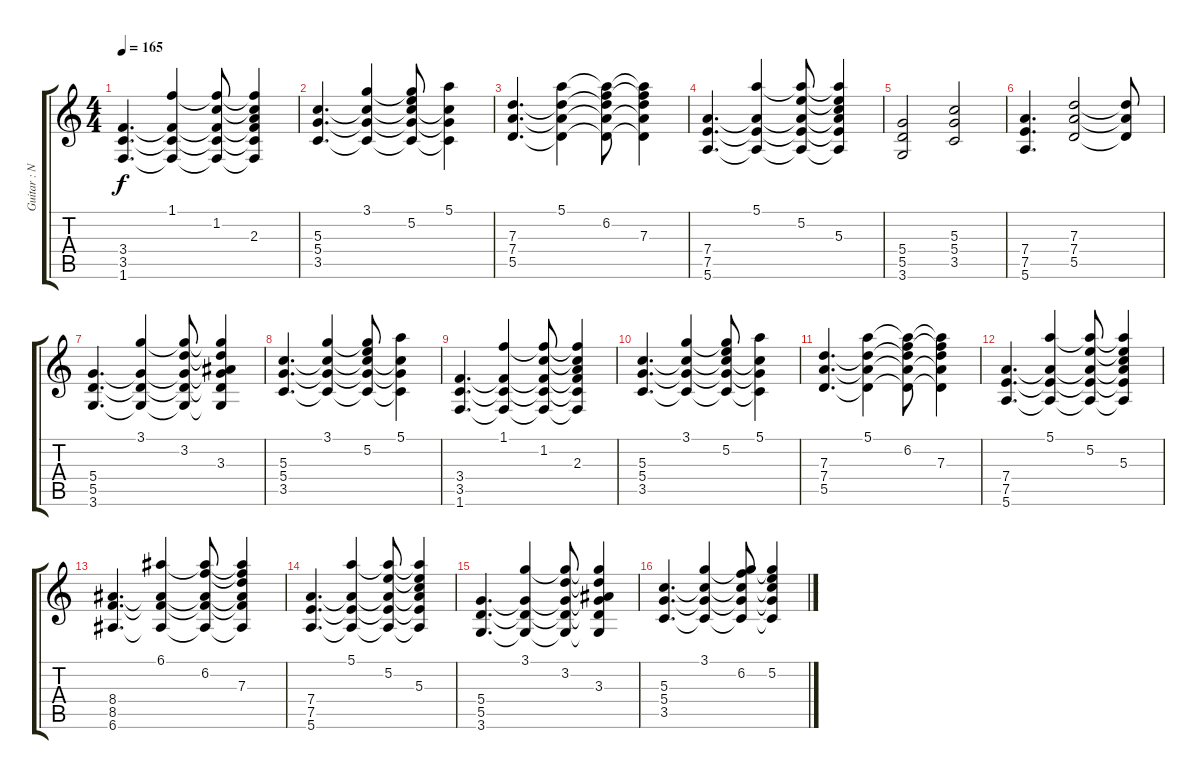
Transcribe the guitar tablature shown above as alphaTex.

\track ("Guitar : Nakano Azusa - Nyan" "Guitar : N") {instrument overdrivenguitar}
\staff {score tabs}
\tuning (E4 B3 G3 D3 A2 E2) {hide}
\ts (4 4)
\tempo 165
\clef g2
\ks c
(3.4 3.5 1.6).4{d dy f} (1.1 3.4{t} 3.5{t} 1.6{t}).4 (1.1{t} 1.2 3.4{t} 3.5{t} 1.6{t}).8 (1.1{t} 1.2{t} 2.3 3.4{t} 3.5{t} 1.6{t}).4 |
(5.3 5.4 3.5).4{d} (3.1 5.3{t} 5.4{t} 3.5{t}).4 (3.1{t} 5.2 5.3{t} 5.4{t} 3.5{t}).8 (5.1 5.3{t} 5.4{t} 3.5{t}).4 |
(7.3 7.4 5.5).4{d} (5.1 7.3{t} 7.4{t} 5.5{t}).4 (5.1{t} 6.2 7.3{t} 7.4{t} 5.5{t}).8 (5.1{t} 6.2{t} 7.3 7.4{t} 5.5{t}).4 |
(7.4 7.5 5.6).4{d} (5.1 7.4{t} 7.5{t} 5.6{t}).4 (5.1{t} 5.2 7.4{t} 7.5{t} 5.6{t}).8 (5.1{t} 5.2{t} 5.3 7.4{t} 7.5{t} 5.6{t}).4 |
(5.4 5.5 3.6).2 (5.3 5.4 3.5).2 |
(7.4 7.5 5.6).4{d} (7.3 7.4 5.5).2 (7.3{t} 7.4{t} 5.5{t}).8 |
(5.4 5.5 3.6).4{d} (3.1 5.4{t} 5.5{t} 3.6{t}).4 (3.1{t} 3.2 5.4{t} 5.5{t} 3.6{t}).8 (3.1{t} 3.2{t} 3.3 5.4{t} 5.5{t} 3.6{t}).4 |
(5.3 5.4 3.5).4{d} (3.1 5.3{t} 5.4{t} 3.5{t}).4 (3.1{t} 5.2 5.3{t} 5.4{t} 3.5{t}).8 (5.1 5.3{t} 5.4{t} 3.5{t}).4 |
(3.4 3.5 1.6).4{d volume 12} (1.1 3.4{t} 3.5{t} 1.6{t}).4 (1.1{t} 1.2 3.4{t} 3.5{t} 1.6{t}).8 (1.1{t} 1.2{t} 2.3 3.4{t} 3.5{t} 1.6{t}).4 |
(5.3 5.4 3.5).4{d} (3.1 5.3{t} 5.4{t} 3.5{t}).4 (3.1{t} 5.2 5.3{t} 5.4{t} 3.5{t}).8 (5.1 5.3{t} 5.4{t} 3.5{t}).4 |
(7.3 7.4 5.5).4{d} (5.1 7.3{t} 7.4{t} 5.5{t}).4 (5.1{t} 6.2 7.3{t} 7.4{t} 5.5{t}).8 (5.1{t} 6.2{t} 7.3 7.4{t} 5.5{t}).4 |
(7.4 7.5 5.6).4{d} (5.1 7.4{t} 7.5{t} 5.6{t}).4 (5.1{t} 5.2 7.4{t} 7.5{t} 5.6{t}).8 (5.1{t} 5.2{t} 5.3 7.4{t} 7.5{t} 5.6{t}).4 |
(8.4 8.5 6.6).4{d} (6.1 8.4{t} 8.5{t} 6.6{t}).4 (6.1{t} 6.2 8.4{t} 8.5{t} 6.6{t}).8 (6.1{t} 6.2{t} 7.3 8.4{t} 8.5{t} 6.6{t}).4 |
(7.4 7.5 5.6).4{d} (5.1 7.4{t} 7.5{t} 5.6{t}).4 (5.1{t} 5.2 7.4{t} 7.5{t} 5.6{t}).8 (5.1{t} 5.2{t} 5.3 7.4{t} 7.5{t} 5.6{t}).4 |
(5.4 5.5 3.6).4{d} (3.1 5.4{t} 5.5{t} 3.6{t}).4 (3.1{t} 3.2 5.4{t} 5.5{t} 3.6{t}).8 (3.1{t} 3.2{t} 3.3 5.4{t} 5.5{t} 3.6{t}).4 |
(5.3 5.4 3.5).4{d} (3.1 5.3{t} 5.4{t} 3.5{t}).4 (3.1{t} 6.2 5.3{t} 5.4{t} 3.5{t}).8 (3.1{t} 5.2 5.3{t} 5.4{t} 3.5{t}).4
